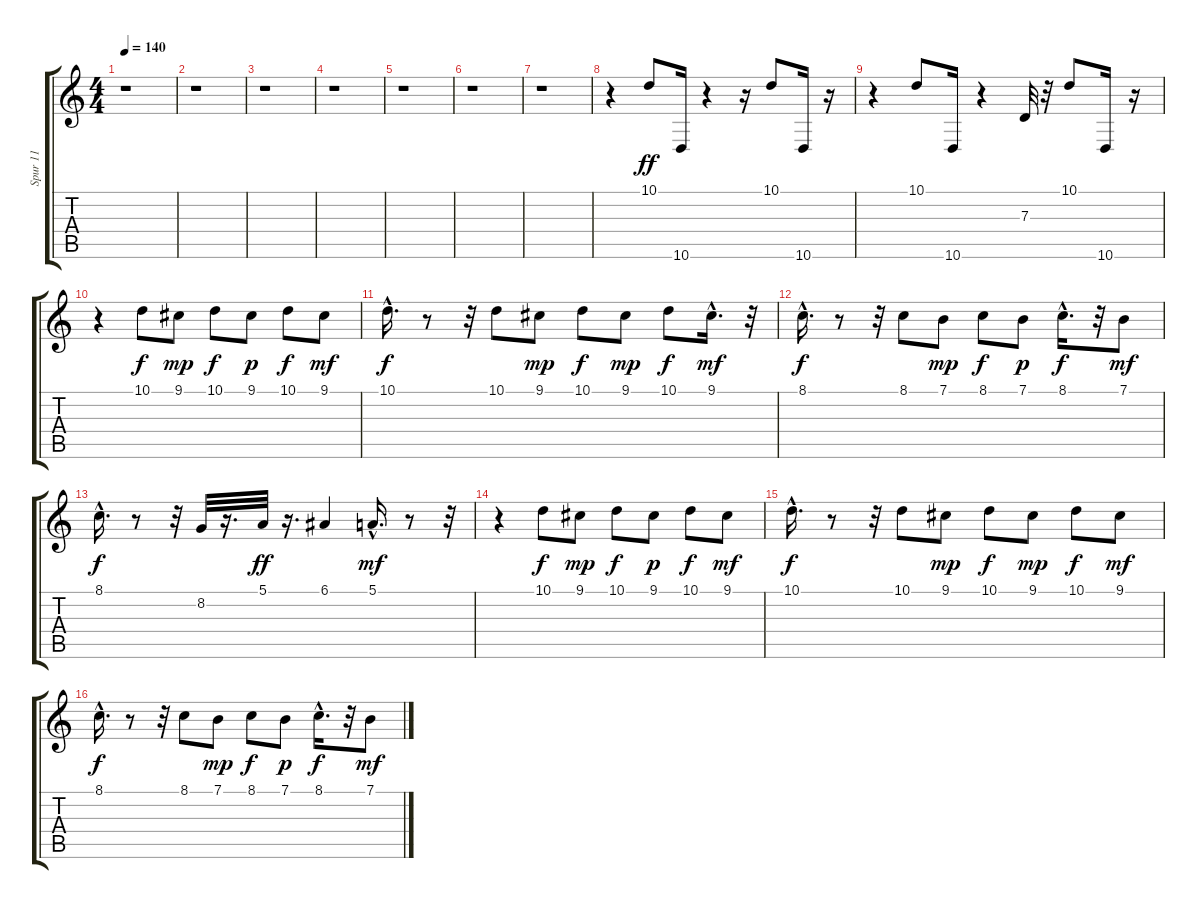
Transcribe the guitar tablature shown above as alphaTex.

\track ("Spur 11" "Spur 11") {instrument stringensemble1}
\staff {score tabs}
\tuning (E4 B3 G3 D3 A2 E2) {hide}
\ts (4 4)
\tempo 140
\clef g2
\ks c
r.1{dy fff} |
r.1 |
r.1 |
r.1 |
r.1 |
r.1 |
r.1 |
r.4 10.1.8{dy ff} 10.6.16 r.4 r.16 10.1.8 10.6.16 r.16 |
r.4 10.1.8 10.6.16 r.4 7.3.32 r.32 10.1.8 10.6.16 r.16 |
r.4 10.1.8{dy f} 9.1.8{dy mp} 10.1.8{dy f} 9.1.8{dy p} 10.1.8{dy f} 9.1.8{dy mf} |
10.1{hac}.16{d dy f} r.8 r.32 10.1.8 9.1.8{dy mp} 10.1.8{dy f} 9.1.8{dy mp} 10.1.8{dy f} 9.1{hac}.16{d dy mf} r.32 |
8.1{hac}.16{d dy f} r.8 r.32 8.1.8 7.1.8{dy mp} 8.1.8{dy f} 7.1.8{dy p} 8.1{hac}.16{d dy f} r.32 7.1.8{dy mf} |
8.1{hac}.16{d dy f} r.8 r.32 8.2.32 r.16{d} 5.1.32{dy ff} r.16{d} 6.1.4 5.1{hac}.16{d dy mf} r.8 r.32 |
r.4 10.1.8{dy f} 9.1.8{dy mp} 10.1.8{dy f} 9.1.8{dy p} 10.1.8{dy f} 9.1.8{dy mf} |
10.1{hac}.16{d dy f} r.8 r.32 10.1.8 9.1.8{dy mp} 10.1.8{dy f} 9.1.8{dy mp} 10.1.8{dy f} 9.1.8{dy mf} |
8.1{hac}.16{d dy f} r.8 r.32 8.1.8 7.1.8{dy mp} 8.1.8{dy f} 7.1.8{dy p} 8.1{hac}.16{d dy f} r.32 7.1.8{dy mf}
